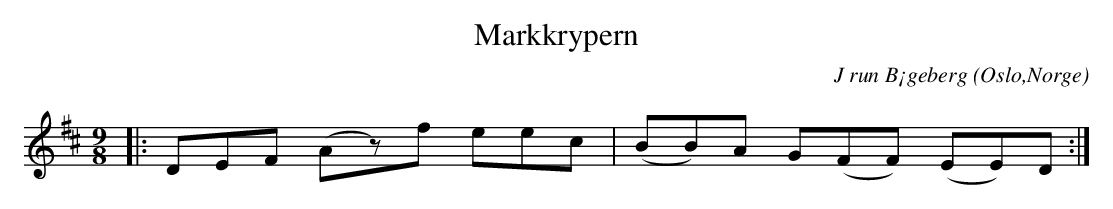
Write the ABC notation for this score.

X:1
T:Markkrypern
C:J run B¡geberg
O:Oslo,Norge
M:9/8
L:1/8
K:D
|: DEF (Az)f eec|(BB)A G(FF) (EE)D :|
